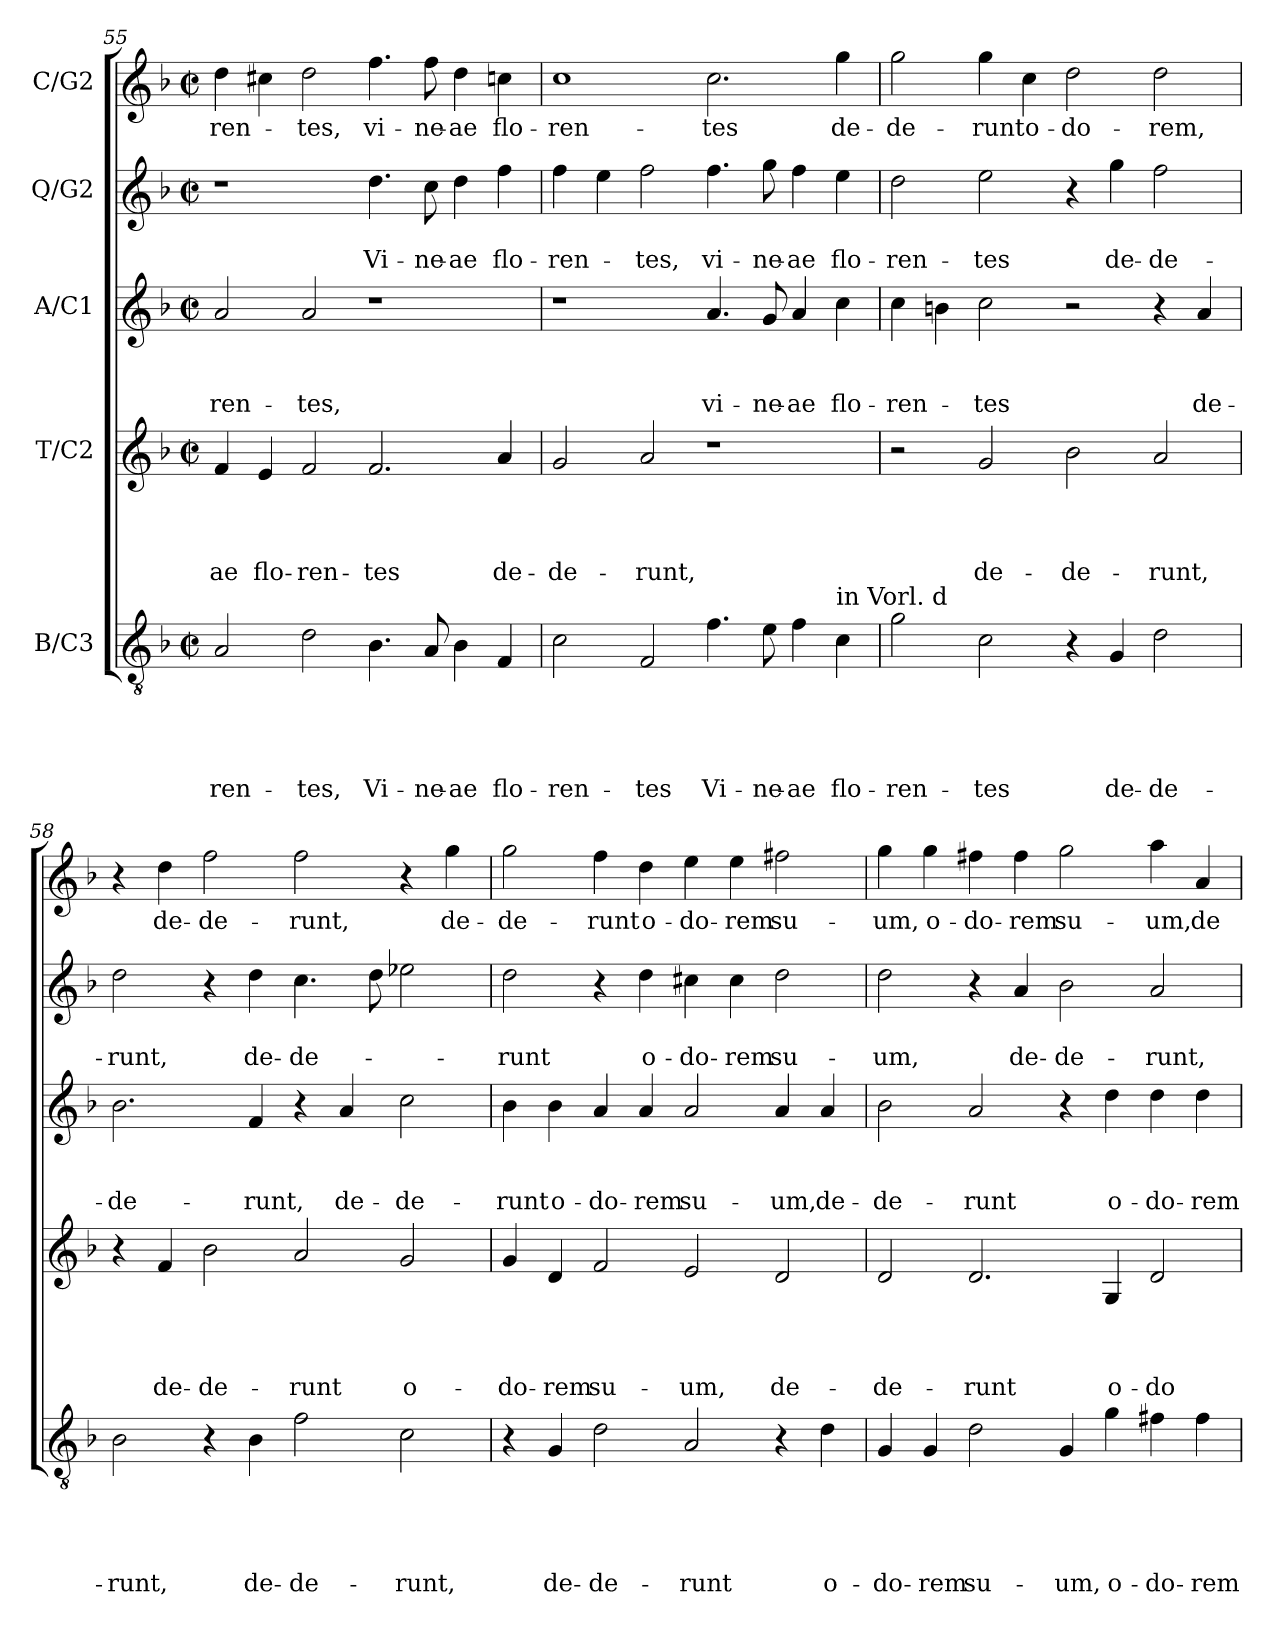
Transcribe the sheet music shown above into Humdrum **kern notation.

**kern	**text	**text	**text	**text	**text	**kern	**text	**text	**text	**text	**kern	**text	**text	**text	**kern	**text	**text	**kern	**text
*part5	*part5	*part5	*part5	*part5	*part5	*part4	*part4	*part4	*part4	*part4	*part3	*part3	*part3	*part3	*part2	*part2	*part2	*part1	*part1
*staff5	*staff5	*staff5	*staff5	*staff5	*staff5	*staff4	*staff4	*staff4	*staff4	*staff4	*staff3	*staff3	*staff3	*staff3	*staff2	*staff2	*staff2	*staff1	*staff1
*I"B/C3	*	*	*	*	*	*I"T/C2	*	*	*	*	*I"A/C1	*	*	*	*I"Q/G2	*	*	*I"C/G2	*
*clefGv2	*	*	*	*	*	*clefG2	*	*	*	*	*clefG2	*	*	*	*clefG2	*	*	*clefG2	*
*k[b-]	*	*	*	*	*	*k[b-]	*	*	*	*	*k[b-]	*	*	*	*k[b-]	*	*	*k[b-]	*
*F:	*	*	*	*	*	*F:	*	*	*	*	*F:	*	*	*	*F:	*	*	*F:	*
*M2/2	*	*	*	*	*	*M2/2	*	*	*	*	*M2/2	*	*	*	*M2/2	*	*	*M2/2	*
*met(c|)	*	*	*	*	*	*met(c|)	*	*	*	*	*met(c|)	*	*	*	*met(c|)	*	*	*met(c|)	*
=55	=55	=55	=55	=55	=55	=55	=55	=55	=55	=55	=55	=55	=55	=55	=55	=55	=55	=55	=55
!	!	!	!	!	!LO:LY:b	!	!	!	!	!LO:LY:b	!	!	!	!LO:LY:b	!	!	!	!	!LO:LY:b
2A/	.	.	.	.	-ren-	4f/	.	.	.	-ae	2a/	.	.	-ren-	1r	.	.	4dd\	-ren-
!	!	!	!	!	!	!	!	!	!	!LO:LY:b	!	!	!	!	!	!	!	!	!
.	.	.	.	.	.	4e/	.	.	.	flo-	.	.	.	.	.	.	.	4cc#X\	.
!	!	!	!	!	!LO:LY:b	!	!	!	!	!LO:LY:b	!	!	!	!LO:LY:b	!	!	!	!	!LO:LY:b
2d\	.	.	.	.	-tes,	2f/	.	.	.	-ren-	2a/	.	.	-tes,	.	.	.	2dd\	-tes,
!	!	!	!	!	!LO:LY:b	!	!	!	!	!LO:LY:b	!	!	!	!	!	!	!LO:LY:b	!	!LO:LY:b
4.B-\	.	.	.	.	Vi-	2.f/	.	.	.	-tes	1r	.	.	.	4.dd\	.	Vi-	4.ff\	vi-
!	!	!	!	!	!LO:LY:b	!	!	!	!	!	!	!	!	!	!	!	!LO:LY:b	!	!LO:LY:b
8A/	.	.	.	.	-ne-	.	.	.	.	.	.	.	.	.	8cc\	.	-ne-	8ff\	-ne-
!	!	!	!	!	!LO:LY:b	!	!	!	!	!	!	!	!	!	!	!	!LO:LY:b	!	!LO:LY:b
4B-\	.	.	.	.	-ae	.	.	.	.	.	.	.	.	.	4dd\	.	-ae	4dd\	-ae
!	!	!	!	!	!LO:LY:b	!	!	!	!	!LO:LY:b	!	!	!	!	!	!	!LO:LY:b	!	!LO:LY:b
4F/	.	.	.	.	flo-	4a/	.	.	.	de-	.	.	.	.	4ff\	.	flo-	4ccn\	flo-
!!LO:PB:g=z
=56	=56	=56	=56	=56	=56	=56	=56	=56	=56	=56	=56	=56	=56	=56	=56	=56	=56	=56	=56
!	!	!	!	!	!LO:LY:b	!	!	!	!	!LO:LY:b	!	!	!	!	!	!	!LO:LY:b	!	!LO:LY:b
2c\	.	.	.	.	-ren-	2g/	.	.	.	-de-	1r	.	.	.	4ff\	.	-ren-	1cc	-ren-
.	.	.	.	.	.	.	.	.	.	.	.	.	.	.	4ee\	.	.	.	.
!	!	!	!	!	!LO:LY:b	!	!	!	!	!LO:LY:b	!	!	!	!	!	!	!LO:LY:b	!	!
2F/	.	.	.	.	-tes	2a/	.	.	.	-runt,	.	.	.	.	2ff\	.	-tes,	.	.
!	!	!	!	!	!LO:LY:b	!	!	!	!	!	!	!	!	!LO:LY:b	!	!	!LO:LY:b	!	!LO:LY:b
4.f\	.	.	.	.	Vi-	1r	.	.	.	.	4.a/	.	.	vi-	4.ff\	.	vi-	2.cc\	-tes
!	!	!	!	!	!LO:LY:b	!	!	!	!	!	!	!	!	!LO:LY:b	!	!	!LO:LY:b	!	!
8e\	.	.	.	.	-ne-	.	.	.	.	.	8g/	.	.	-ne-	8gg\	.	-ne-	.	.
!	!	!	!	!	!LO:LY:b	!	!	!	!	!	!	!	!	!LO:LY:b	!	!	!LO:LY:b	!	!
4f\	.	.	.	.	-ae	.	.	.	.	.	4a/	.	.	-ae	4ff\	.	-ae	.	.
!LO:TX:a:t=in Vorl. d	!	!	!	!	!	!	!	!	!	!	!	!	!	!	!	!	!	!	!
!	!	!	!	!	!LO:LY:b	!	!	!	!	!	!	!	!	!LO:LY:b	!	!	!LO:LY:b	!	!LO:LY:b
4c\	.	.	.	.	flo-	.	.	.	.	.	4cc\	.	.	flo-	4ee\	.	flo-	4gg\	de-
=57	=57	=57	=57	=57	=57	=57	=57	=57	=57	=57	=57	=57	=57	=57	=57	=57	=57	=57	=57
!	!	!	!	!	!LO:LY:b	!	!	!	!	!	!	!	!	!LO:LY:b	!	!	!LO:LY:b	!	!LO:LY:b
2g\	.	.	.	.	-ren-	2r	.	.	.	.	4cc\	.	.	-ren-	2dd\	.	-ren-	2gg\	-de-
.	.	.	.	.	.	.	.	.	.	.	4bn\	.	.	.	.	.	.	.	.
!	!	!	!	!	!LO:LY:b	!	!	!	!	!LO:LY:b	!	!	!	!LO:LY:b	!	!	!LO:LY:b	!	!LO:LY:b
2c\	.	.	.	.	-tes	2g/	.	.	.	de-	2cc\	.	.	-tes	2ee\	.	-tes	4gg\	-runt
!	!	!	!	!	!	!	!	!	!	!	!	!	!	!	!	!	!	!	!LO:LY:b
.	.	.	.	.	.	.	.	.	.	.	.	.	.	.	.	.	.	4cc\	o-
!	!	!	!	!	!	!	!	!	!	!LO:LY:b	!	!	!	!	!	!	!	!	!LO:LY:b
4r	.	.	.	.	.	2b-\	.	.	.	-de-	2r	.	.	.	4r	.	.	2dd\	-do-
!	!	!	!	!	!LO:LY:b	!	!	!	!	!	!	!	!	!	!	!	!LO:LY:b	!	!
4G/	.	.	.	.	de-	.	.	.	.	.	.	.	.	.	4gg\	.	de-	.	.
!	!	!	!	!	!LO:LY:b	!	!	!	!	!LO:LY:b	!	!	!	!	!	!	!LO:LY:b	!	!LO:LY:b
2d\	.	.	.	.	-de-	2a/	.	.	.	-runt,	4r	.	.	.	2ff\	.	-de-	2dd\	-rem,
!	!	!	!	!	!	!	!	!	!	!	!	!	!	!LO:LY:b	!	!	!	!	!
.	.	.	.	.	.	.	.	.	.	.	4a/	.	.	de-	.	.	.	.	.
=58	=58	=58	=58	=58	=58	=58	=58	=58	=58	=58	=58	=58	=58	=58	=58	=58	=58	=58	=58
!	!	!	!	!	!LO:LY:b	!	!	!	!	!	!	!	!	!LO:LY:b	!	!	!LO:LY:b	!	!
2B-\	.	.	.	.	-runt,	4r	.	.	.	.	2.b-\	.	.	-de-	2dd\	.	-runt,	4r	.
!	!	!	!	!	!	!	!	!	!	!LO:LY:b	!	!	!	!	!	!	!	!	!LO:LY:b
.	.	.	.	.	.	4f/	.	.	.	de-	.	.	.	.	.	.	.	4dd\	de-
!	!	!	!	!	!	!	!	!	!	!LO:LY:b	!	!	!	!	!	!	!	!	!LO:LY:b
4r	.	.	.	.	.	2b-\	.	.	.	-de-	.	.	.	.	4r	.	.	2ff\	-de-
!	!	!	!	!	!LO:LY:b	!	!	!	!	!	!	!	!	!LO:LY:b	!	!	!LO:LY:b	!	!
4B-\	.	.	.	.	de-	.	.	.	.	.	4f/	.	.	-runt,	4dd\	.	de-	.	.
!	!	!	!	!	!LO:LY:b	!	!	!	!	!LO:LY:b	!	!	!	!	!	!	!LO:LY:b	!	!LO:LY:b
2f\	.	.	.	.	-de-	2a/	.	.	.	-runt	4r	.	.	.	4.cc\	.	-de-	2ff\	-runt,
!	!	!	!	!	!	!	!	!	!	!	!	!	!	!LO:LY:b	!	!	!	!	!
.	.	.	.	.	.	.	.	.	.	.	4a/	.	.	de-	.	.	.	.	.
.	.	.	.	.	.	.	.	.	.	.	.	.	.	.	8dd\	.	.	.	.
!	!	!	!	!	!LO:LY:b	!	!	!	!	!LO:LY:b	!	!	!	!LO:LY:b	!	!	!	!	!
2c\	.	.	.	.	-runt,	2g/	.	.	.	o-	2cc\	.	.	-de-	2ee-X\	.	.	4r	.
!	!	!	!	!	!	!	!	!	!	!	!	!	!	!	!	!	!	!	!LO:LY:b
.	.	.	.	.	.	.	.	.	.	.	.	.	.	.	.	.	.	4gg\	de-
=59	=59	=59	=59	=59	=59	=59	=59	=59	=59	=59	=59	=59	=59	=59	=59	=59	=59	=59	=59
!	!	!	!	!	!	!	!	!	!	!LO:LY:b	!	!	!	!LO:LY:b	!	!	!LO:LY:b	!	!LO:LY:b
4r	.	.	.	.	.	4g/	.	.	.	-do-	4b-\	.	.	-runt	2dd\	.	-runt	2gg\	-de-
!	!	!	!	!	!LO:LY:b	!	!	!	!	!LO:LY:b	!	!	!	!LO:LY:b	!	!	!	!	!
4G/	.	.	.	.	de-	4d/	.	.	.	-rem	4b-\	.	.	o-	.	.	.	.	.
!	!	!	!	!	!LO:LY:b	!	!	!	!	!LO:LY:b	!	!	!	!LO:LY:b	!	!	!	!	!LO:LY:b
2d\	.	.	.	.	-de-	2f/	.	.	.	su-	4a/	.	.	-do-	4r	.	.	4ff\	-runt
!	!	!	!	!	!	!	!	!	!	!	!	!	!	!LO:LY:b	!	!	!LO:LY:b	!	!LO:LY:b
.	.	.	.	.	.	.	.	.	.	.	4a/	.	.	-rem	4dd\	.	o-	4dd\	o-
!	!	!	!	!	!LO:LY:b	!	!	!	!	!LO:LY:b	!	!	!	!LO:LY:b	!	!	!LO:LY:b	!	!LO:LY:b
2A/	.	.	.	.	-runt	2e/	.	.	.	-um,	2a/	.	.	su-	4cc#X\	.	-do-	4ee\	-do-
!	!	!	!	!	!	!	!	!	!	!	!	!	!	!	!	!	!LO:LY:b	!	!LO:LY:b
.	.	.	.	.	.	.	.	.	.	.	.	.	.	.	4cc#\	.	-rem	4ee\	-rem
!	!	!	!	!	!	!	!	!	!	!LO:LY:b	!	!	!	!LO:LY:b	!	!	!LO:LY:b	!	!LO:LY:b
4r	.	.	.	.	.	2d/	.	.	.	de-	4a/	.	.	-um,	2dd\	.	su-	2ff#X\	su-
!	!	!	!	!	!LO:LY:b	!	!	!	!	!	!	!	!	!LO:LY:b	!	!	!	!	!
4d\	.	.	.	.	o-	.	.	.	.	.	4a/	.	.	de-	.	.	.	.	.
!!LO:LB:g=z
=60	=60	=60	=60	=60	=60	=60	=60	=60	=60	=60	=60	=60	=60	=60	=60	=60	=60	=60	=60
!	!	!	!	!	!LO:LY:b	!	!	!	!	!LO:LY:b	!	!	!	!LO:LY:b	!	!	!LO:LY:b	!	!LO:LY:b
4G/	.	.	.	.	-do-	2d/	.	.	.	-de-	2b-\	.	.	-de-	2dd\	.	-um,	4gg\	-um,
!	!	!	!	!	!LO:LY:b	!	!	!	!	!	!	!	!	!	!	!	!	!	!LO:LY:b
4G/	.	.	.	.	-rem	.	.	.	.	.	.	.	.	.	.	.	.	4gg\	o-
!	!	!	!	!	!LO:LY:b	!	!	!	!	!LO:LY:b	!	!	!	!LO:LY:b	!	!	!	!	!LO:LY:b
2d\	.	.	.	.	su-	2.d/	.	.	.	-runt	2a/	.	.	-runt	4r	.	.	4ff#X\	-do-
!	!	!	!	!	!	!	!	!	!	!	!	!	!	!	!	!	!LO:LY:b	!	!LO:LY:b
.	.	.	.	.	.	.	.	.	.	.	.	.	.	.	4a/	.	de-	4ff#\	-rem
!	!	!	!	!	!LO:LY:b	!	!	!	!	!	!	!	!	!	!	!	!LO:LY:b	!	!LO:LY:b
4G/	.	.	.	.	-um,	.	.	.	.	.	4r	.	.	.	2b-\	.	-de-	2gg\	su-
!	!	!	!	!	!LO:LY:b	!	!	!	!	!LO:LY:b	!	!	!	!LO:LY:b	!	!	!	!	!
4g\	.	.	.	.	o-	4G/	.	.	.	o-	4dd\	.	.	o-	.	.	.	.	.
!	!	!	!	!	!LO:LY:b	!	!	!	!	!LO:LY:b	!	!	!	!LO:LY:b	!	!	!LO:LY:b	!	!LO:LY:b
4f#X\	.	.	.	.	-do-	2d/	.	.	.	-do-	4dd\	.	.	-do-	2a/	.	-runt,	4aa\	-um,
!	!	!	!	!	!LO:LY:b	!	!	!	!	!	!	!	!	!LO:LY:b	!	!	!	!	!LO:LY:b
4f#\	.	.	.	.	-rem	.	.	.	.	.	4dd\	.	.	-rem	.	.	.	4a/	de-
=	=	=	=	=	=	=	=	=	=	=	=	=	=	=	=	=	=	=	=
*-	*-	*-	*-	*-	*-	*-	*-	*-	*-	*-	*-	*-	*-	*-	*-	*-	*-	*-	*-
